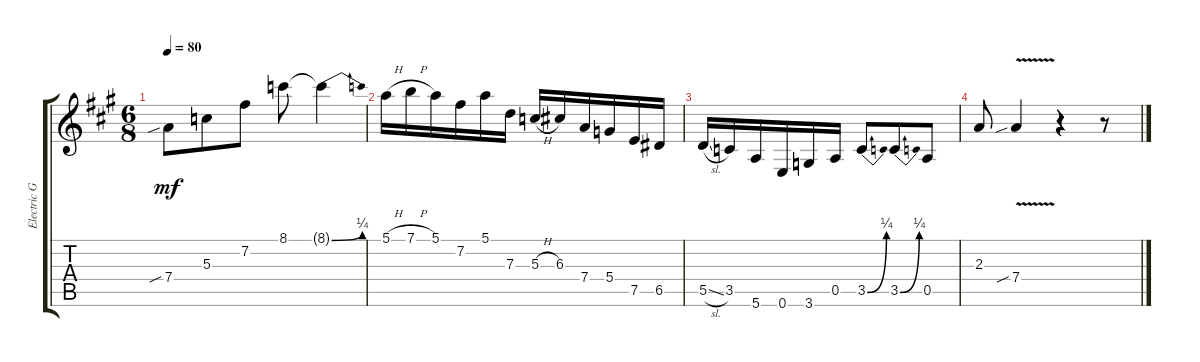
\track ("Electric Guitar" "Electric G") {instrument electricguitarclean}
\staff {score tabs}
\tuning (E4 B3 G3 D3 A2 E2) {hide}
\ts (6 8)
\tempo 80
\clef g2
\ks a
7.4{sib}.8{dy mf instrument electricguitarclean} 5.3.8 7.2.8 8.1.8 8.1{be (bend 0 0 60 1) t}.4 |
5.1{h}.16 7.1{h}.16 5.1.16 7.2.16 5.1.16 7.3.16 5.3{h}.16 6.3.16 7.4.16 5.4.16 7.5.16 6.5.16 |
5.5{sl}.16 3.5.16 5.6.16 0.6.16 3.6.16 0.5.16 3.5{be (bend 0 0 60 1)}.8 3.5{be (bend 0 0 60 1)}.8 0.5.8 |
2.3.8 7.4{v sib}.4 r.4 r.8
